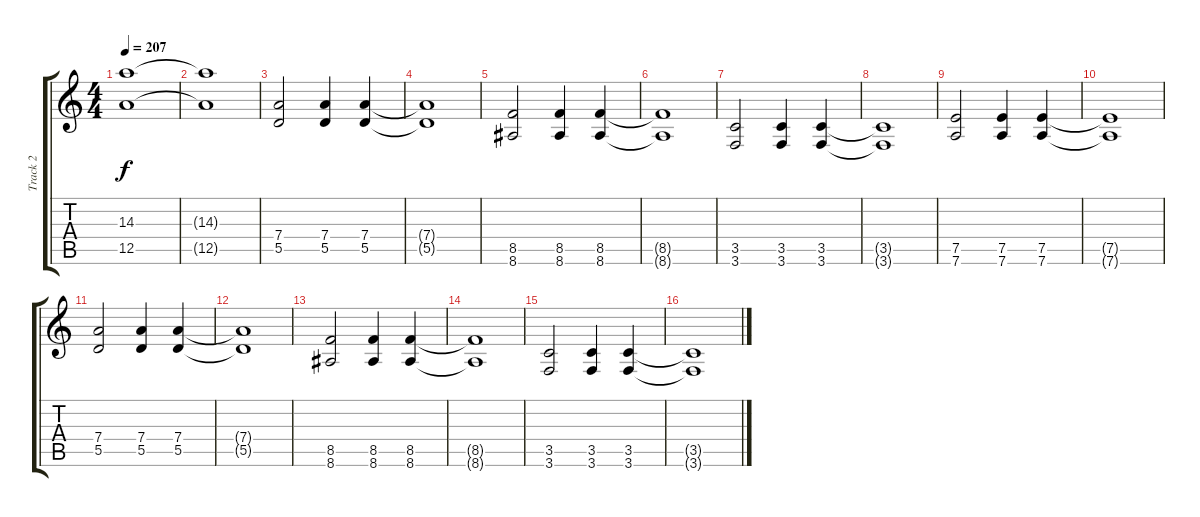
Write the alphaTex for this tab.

\track ("Track 2" "Track 2") {instrument overdrivenguitar}
\staff {score tabs}
\tuning (E4 B3 G3 D3 A2 D2) {hide}
\ts (4 4)
\tempo 207
\clef g2
\ks c
(14.3 12.5).1{dy f} |
(14.3{t} 12.5{t}).1 |
(7.4 5.5).2 (7.4 5.5).4 (7.4 5.5).4 |
(7.4{t} 5.5{t}).1 |
(8.5 8.6).2 (8.5 8.6).4 (8.5 8.6).4 |
(8.5{t} 8.6{t}).1 |
(3.5 3.6).2 (3.5 3.6).4 (3.5 3.6).4 |
(3.5{t} 3.6{t}).1 |
(7.5 7.6).2 (7.5 7.6).4 (7.5 7.6).4 |
(7.5{t} 7.6{t}).1 |
(7.4 5.5).2 (7.4 5.5).4 (7.4 5.5).4 |
(7.4{t} 5.5{t}).1 |
(8.5 8.6).2 (8.5 8.6).4 (8.5 8.6).4 |
(8.5{t} 8.6{t}).1 |
(3.5 3.6).2 (3.5 3.6).4 (3.5 3.6).4 |
(3.5{t} 3.6{t}).1
